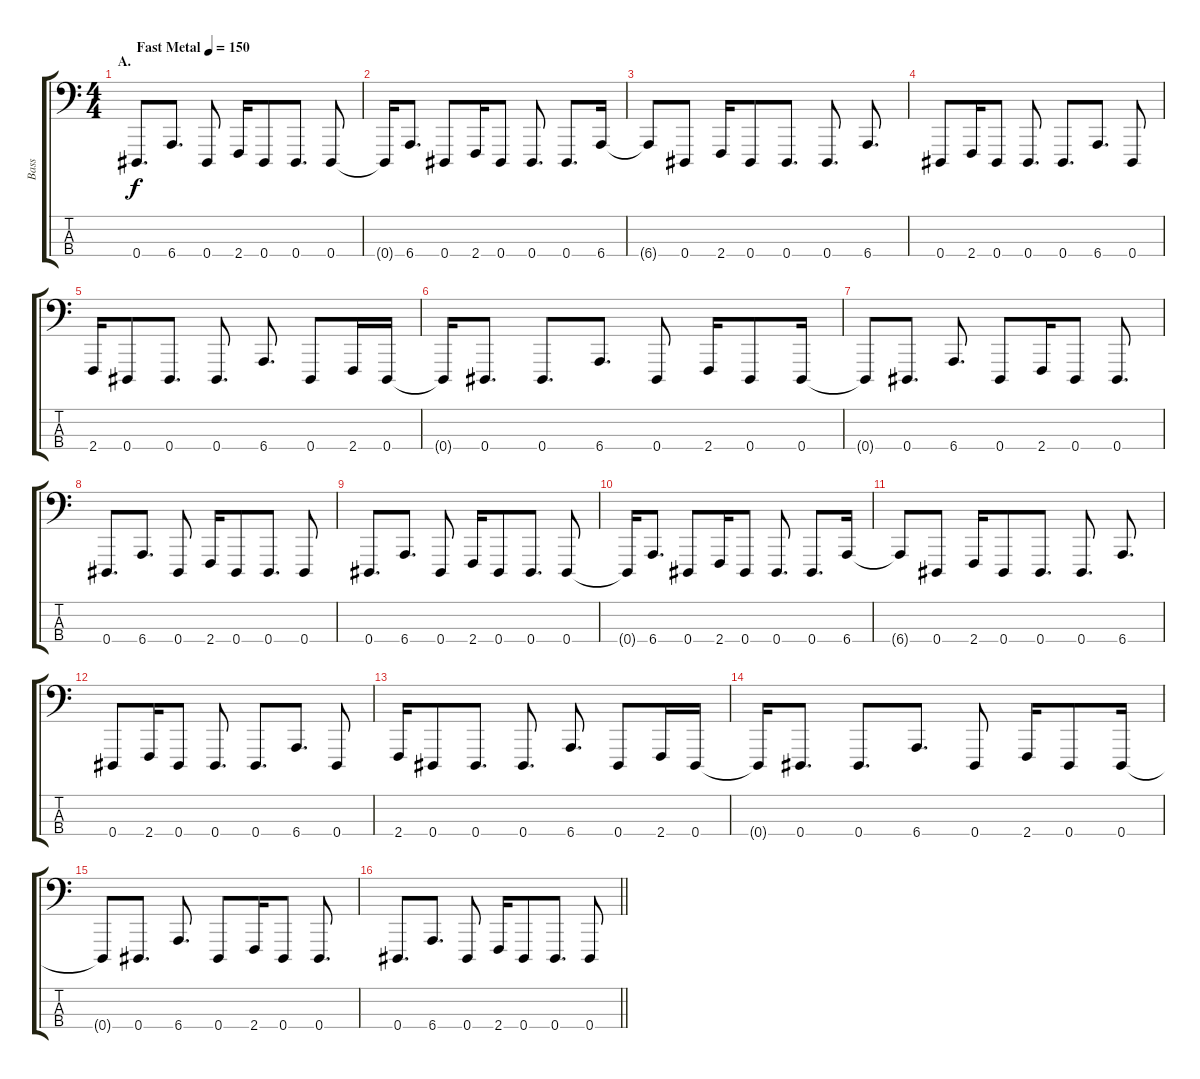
\track ("Bass" "Bass") {instrument electricbasspick}
\staff {score tabs}
\tuning (Ab1 Eb1 Bb0 Eb0) {hide}
\ts (4 4)
\section ("" "A.")
\tempo (150 "Fast Metal")
\clef f4
\ks c
0.4.8{d dy f instrument electricbasspick} 6.4.8{d} 0.4.8 2.4.16 0.4.8 0.4.8{d} 0.4.8 |
0.4{t}.16 6.4.8{d} 0.4.8 2.4.16 0.4.8 0.4.8{d} 0.4.8{d} 6.4.16 |
6.4{t}.8 0.4.8 2.4.16 0.4.8 0.4.8{d} 0.4.8{d} 6.4.8{d} |
0.4.8 2.4.16 0.4.8 0.4.8{d} 0.4.8{d} 6.4.8{d} 0.4.8 |
2.4.16 0.4.8 0.4.8{d} 0.4.8{d} 6.4.8{d} 0.4.8 2.4.16 0.4.16 |
0.4{t}.16 0.4.8{d} 0.4.8{d} 6.4.8{d} 0.4.8 2.4.16 0.4.8 0.4.16 |
0.4{t}.8 0.4.8{d} 6.4.8{d} 0.4.8 2.4.16 0.4.8 0.4.8{d} |
0.4.8{d} 6.4.8{d} 0.4.8 2.4.16 0.4.8 0.4.8{d} 0.4.8 |
0.4.8{d} 6.4.8{d} 0.4.8 2.4.16 0.4.8 0.4.8{d} 0.4.8 |
0.4{t}.16 6.4.8{d} 0.4.8 2.4.16 0.4.8 0.4.8{d} 0.4.8{d} 6.4.16 |
6.4{t}.8 0.4.8 2.4.16 0.4.8 0.4.8{d} 0.4.8{d} 6.4.8{d} |
0.4.8 2.4.16 0.4.8 0.4.8{d} 0.4.8{d} 6.4.8{d} 0.4.8 |
2.4.16 0.4.8 0.4.8{d} 0.4.8{d} 6.4.8{d} 0.4.8 2.4.16 0.4.16 |
0.4{t}.16 0.4.8{d} 0.4.8{d} 6.4.8{d} 0.4.8 2.4.16 0.4.8 0.4.16 |
0.4{t}.8 0.4.8{d} 6.4.8{d} 0.4.8 2.4.16 0.4.8 0.4.8{d} |
\barLineRight lightlight
0.4.8{d} 6.4.8{d} 0.4.8 2.4.16 0.4.8 0.4.8{d} 0.4.8
